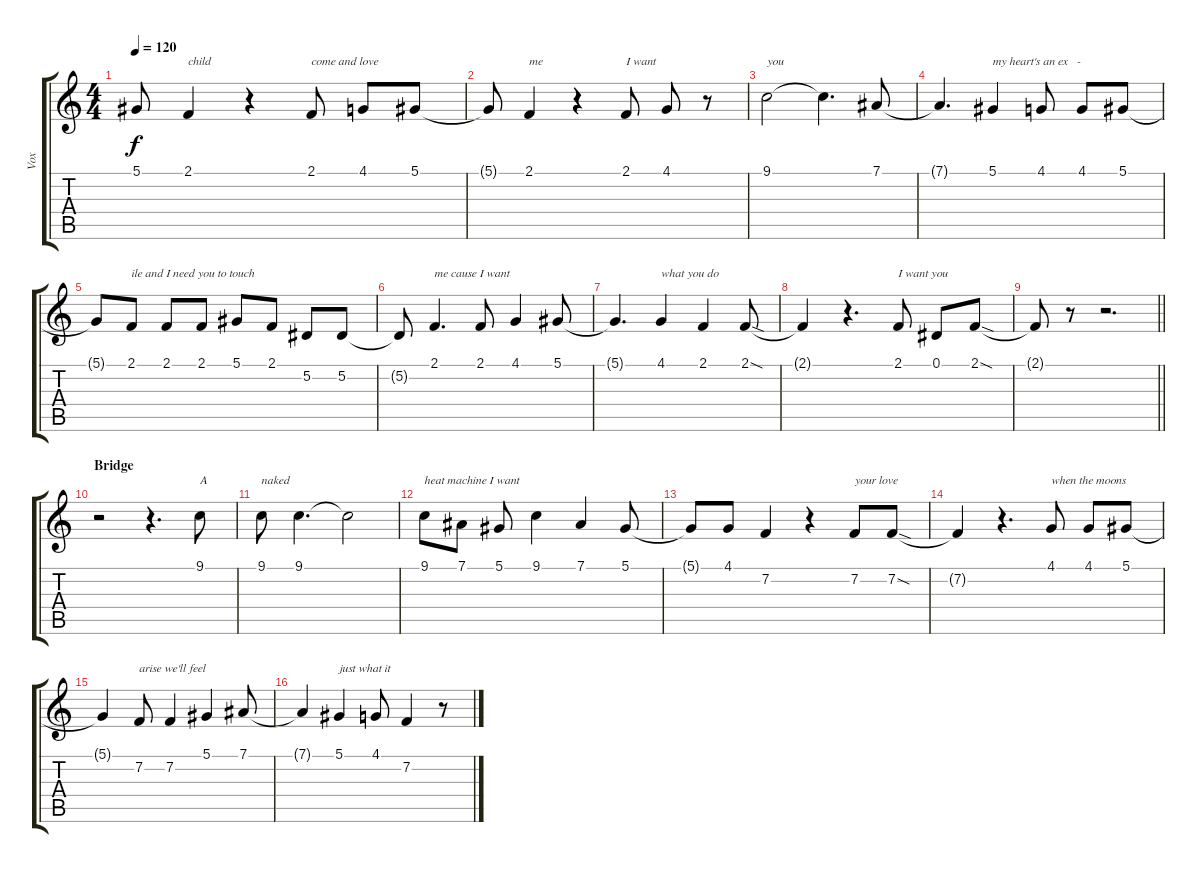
\track ("Vox" "Vox") {instrument cello}
\staff {score tabs}
\tuning (Eb4 Bb3 Gb3 Db3 Ab2 Eb2) {hide}
\ts (4 4)
\tempo 120
\clef g2
\ks c
5.1{t}.8{dy f} 2.1.4{txt "child"} r.4 2.1.8{txt "come and love"} 4.1.8 5.1.8 |
5.1{t}.8 2.1.4{txt "me"} r.4 2.1.8{txt "I want"} 4.1.8 r.8 |
9.1.2{txt "you"} 9.1{t}.4{d} 7.1.8 |
7.1{t}.4{d} 5.1.4{txt "my heart's an ex   -"} 4.1.8 4.1.8 5.1.8 |
5.1{t}.8 2.1.8{txt "ile and I need you to touch"} 2.1.8 2.1.8 5.1.8 2.1.8 5.2.8 5.2.8 |
5.2{t}.8 2.1.4{d txt "me cause I want"} 2.1.8 4.1.4 5.1.8 |
5.1{t}.4{d} 4.1.4{txt "what you do"} 2.1.4 2.1{sod}.8 |
2.1{t}.4 r.4{d} 2.1.8{txt "I want you"} 0.1.8 2.1{sod}.8 |
\barLineRight lightlight
2.1{t}.8 r.8 r.2{d} |
\section ("" "Bridge")
r.2 r.4{d} 9.1.8{txt "A"} |
9.1.8{txt "naked"} 9.1.4{d} 9.1{t}.2 |
9.1.8{txt "heat machine I want"} 7.1.8 5.1.8 9.1.4 7.1.4 5.1.8 |
5.1{t}.8 4.1.8 7.2.4 r.4 7.2.8{txt "your love"} 7.2{sod}.8 |
7.2{t}.4 r.4{d} 4.1.8{txt "when the moons"} 4.1.8 5.1.8 |
5.1{t}.4 7.2.8{txt "arise we'll feel"} 7.2.4 5.1.4 7.1.8 |
7.1{t}.4 5.1.4{txt "just what it"} 4.1.8 7.2.4 r.8
